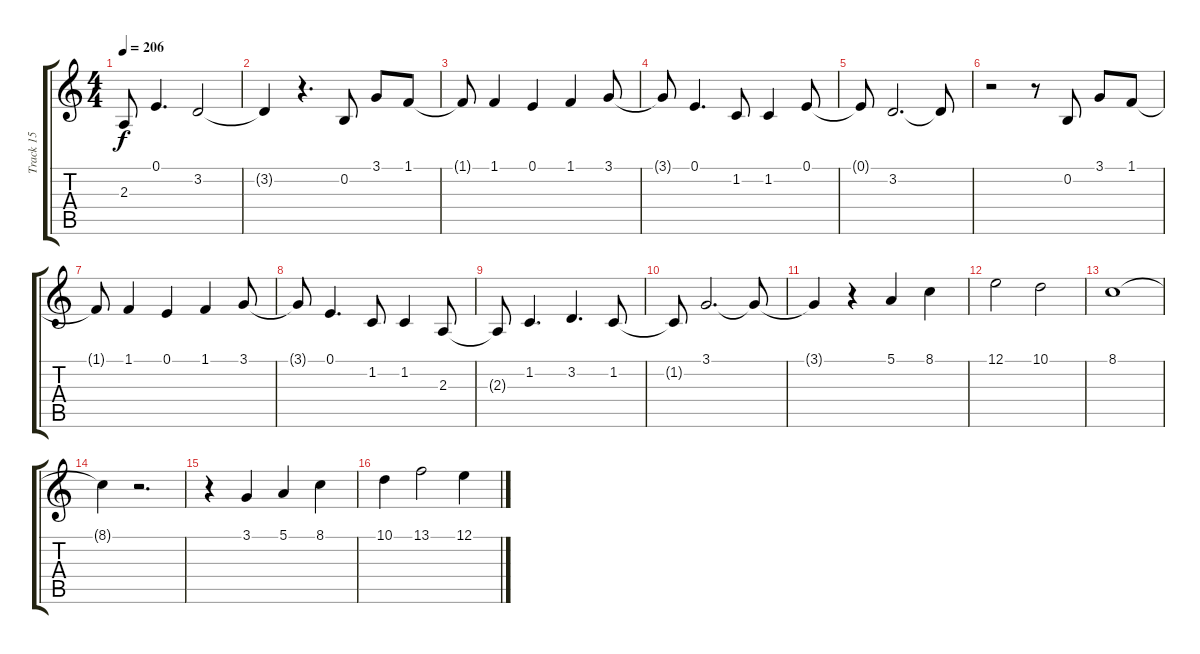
\track ("Track 15" "Track 15") {instrument pad4choir}
\staff {score tabs}
\tuning (E4 B3 G3 D3 A2 E2) {hide}
\ts (4 4)
\tempo 206
\clef g2
\ks c
2.3{t}.8{dy f} 0.1.4{d} 3.2.2 |
3.2{t}.4 r.4{d} 0.2.8 3.1.8 1.1.8 |
1.1{t}.8 1.1.4 0.1.4 1.1.4 3.1.8 |
3.1{t}.8 0.1.4{d} 1.2.8 1.2.4 0.1.8 |
0.1{t}.8 3.2.2{d} 3.2{t}.8 |
r.2 r.8 0.2.8 3.1.8 1.1.8 |
1.1{t}.8 1.1.4 0.1.4 1.1.4 3.1.8 |
3.1{t}.8 0.1.4{d} 1.2.8 1.2.4 2.3.8 |
2.3{t}.8 1.2.4{d} 3.2.4{d} 1.2.8 |
1.2{t}.8 3.1.2{d} 3.1{t}.8 |
3.1{t}.4 r.4 5.1.4 8.1.4 |
12.1.2 10.1.2 |
8.1.1 |
8.1{t}.4 r.2{d} |
r.4 3.1.4 5.1.4 8.1.4 |
10.1.4 13.1.2 12.1.4
